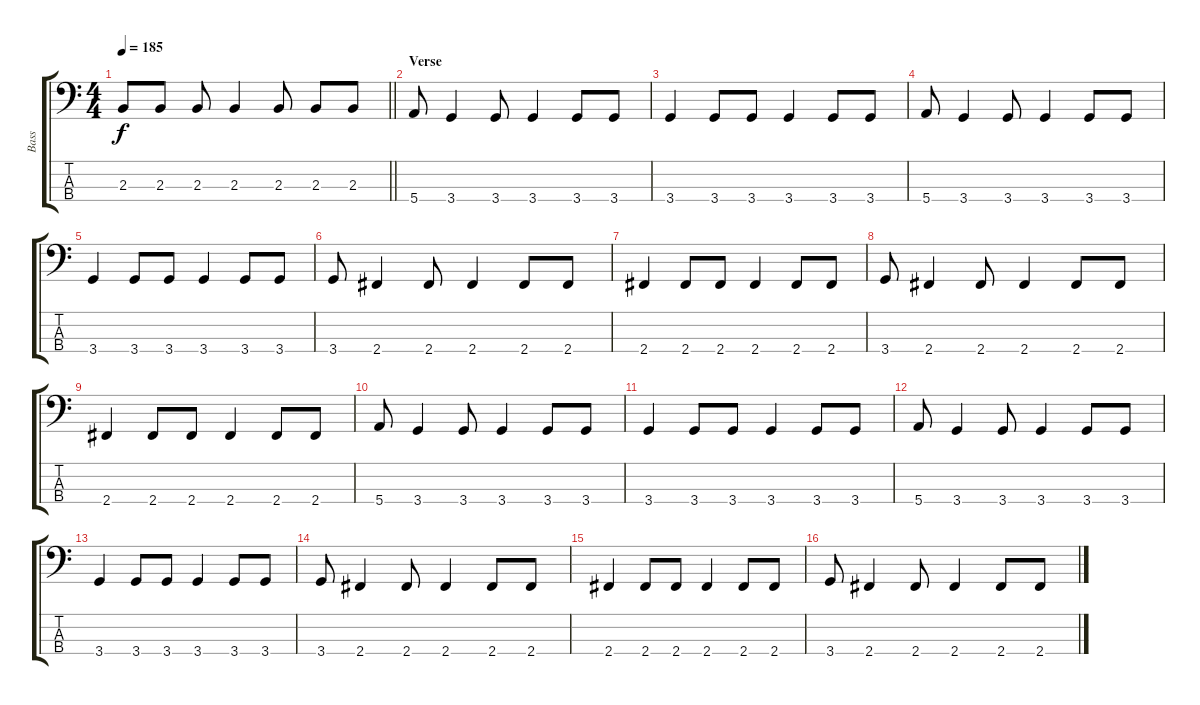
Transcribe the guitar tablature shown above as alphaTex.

\track ("Bass" "Bass") {instrument electricbasspick}
\staff {score tabs}
\tuning (G2 D2 A1 E1) {hide}
\ts (4 4)
\tempo 185
\clef f4
\barLineRight lightlight
\ks c
2.3{t}.8{dy f} 2.3.8 2.3.8 2.3.4 2.3.8 2.3.8 2.3.8 |
\section ("" "Verse")
5.4.8 3.4.4 3.4.8 3.4.4 3.4.8 3.4.8 |
3.4.4 3.4.8 3.4.8 3.4.4 3.4.8 3.4.8 |
5.4.8 3.4.4 3.4.8 3.4.4 3.4.8 3.4.8 |
3.4.4 3.4.8 3.4.8 3.4.4 3.4.8 3.4.8 |
3.4.8 2.4.4 2.4.8 2.4.4 2.4.8 2.4.8 |
2.4.4 2.4.8 2.4.8 2.4.4 2.4.8 2.4.8 |
3.4.8 2.4.4 2.4.8 2.4.4 2.4.8 2.4.8 |
2.4.4 2.4.8 2.4.8 2.4.4 2.4.8 2.4.8 |
5.4.8 3.4.4 3.4.8 3.4.4 3.4.8 3.4.8 |
3.4.4 3.4.8 3.4.8 3.4.4 3.4.8 3.4.8 |
5.4.8 3.4.4 3.4.8 3.4.4 3.4.8 3.4.8 |
3.4.4 3.4.8 3.4.8 3.4.4 3.4.8 3.4.8 |
3.4.8 2.4.4 2.4.8 2.4.4 2.4.8 2.4.8 |
2.4.4 2.4.8 2.4.8 2.4.4 2.4.8 2.4.8 |
3.4.8 2.4.4 2.4.8 2.4.4 2.4.8 2.4.8
